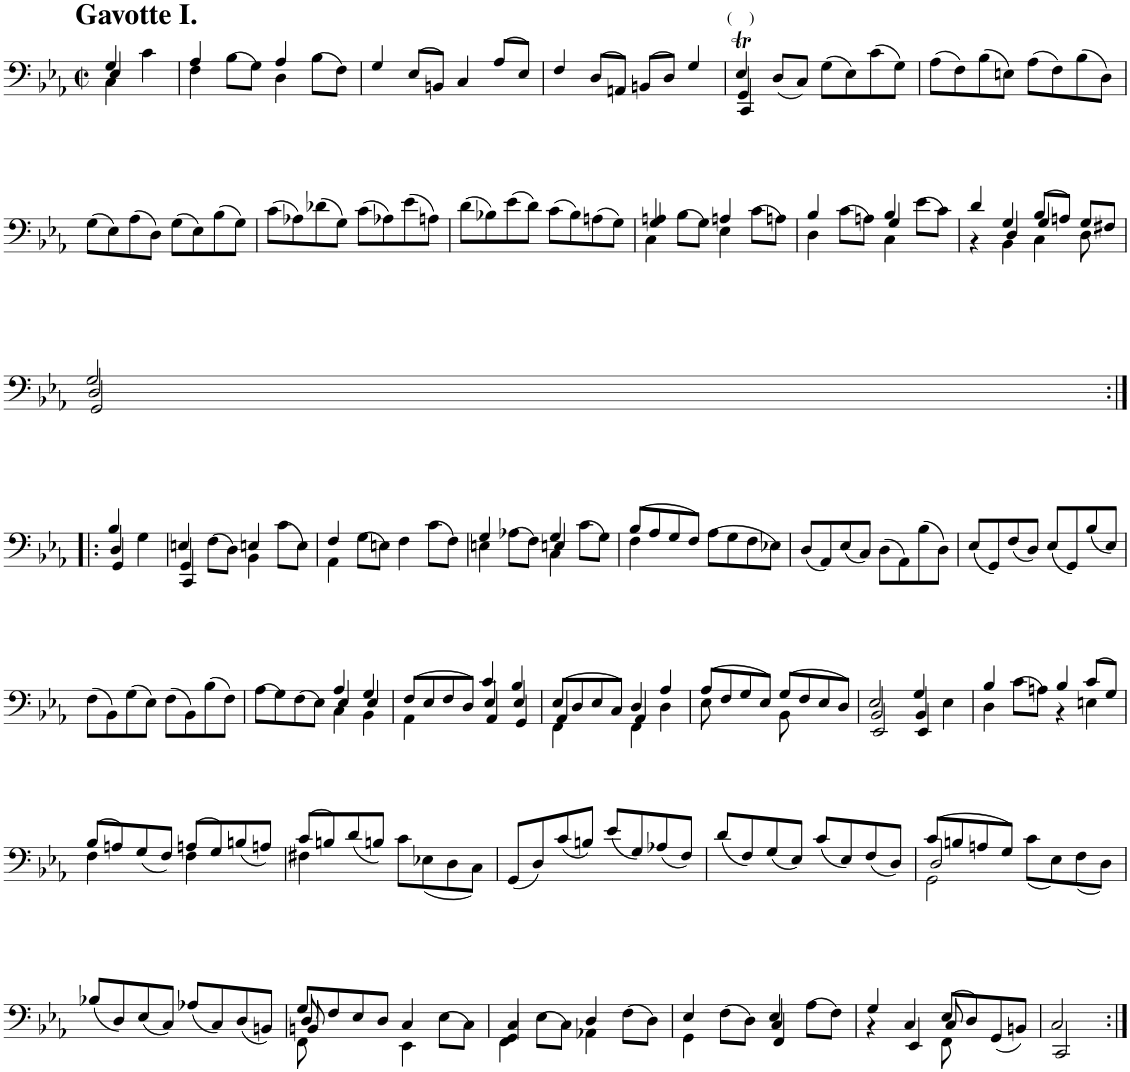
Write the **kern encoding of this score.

**kern
*part1
*staff1
*I"Violoncello
*I'Vc.
*clefF4
*k[b-e-a-]
*M2/2
*met(c|)
=
*^
*	*^
!LO:TX:a:B:t=Gavotte I.	!	!
4G/	4C\	4E-/
4c\	4ryy	4ryy
*	*v	*v
=1	=1
4A-/	4F\
(8B-\L	4ryy
8G\J)	.
4A-/	4D\
(8B-\L	4ryy
8F\J)	.
*v	*v
=2
4G/
(>8E-/L
8BBn/J)
4C/
(>8A-/L
8E-/J)
=3
4F/
(>8D/L
8AAn/J)
(>8BBn/L
8D/J)
4G/
=4
*^
*	*^
!LO:TX:a:t=(    )	!	!
4E-T/	4CC/	4GG/
(8D/L	2.ryy	2.ryy
8C/J)	.	.
(>8G\L	.	.
8E-\)	.	.
(>8c\	.	.
8G\J)	.	.
*v	*v	*v
=5
(8A-\L
8F\)
(8B-\
8En\J)
(8A-\L
8F\)
(8B-\
8D\J)
!!LO:LB:g=z
=6
(8G\L
8E-\)
(8A-\
8D\J)
(8G\L
8E-\)
(8B-\
8G\J)
=7
(8c\L
8A-X\)
(8d-X\
8G\J)
(8c\L
8A-X\)
(8e-\
8An\J)
=8
(8d\L
8B-X\)
(8e-\
8d\J)
(8c\L
8B-\)
(8An\
8G\J)
=9
*^
*	*^
4An/	4C\	4G/
(8B-\L	4ryy	2.ryy
8G\J)	.	.
4An/	4E-\	.
(8c\L	4ryy	.
8An\J)	.	.
=10	=10	=10
4B-/	4D\	2ryy
(8c\L	4ryy	.
8An\J)	.	.
4B-/	4C\	4G/
(8e-\L	4ryy	4ryy
8c\J)	.	.
=11	=11	=11
4d/	4r	4ryy
4G/	4BB-\	4D/
(8B-/L	4C\	4G/
8An/J)	.	.
8G/L	8D\	4ryy
8F#X/J	8ryy	.
!!LO:LB:g=z	!!	!!
=12	=12	=12
2G/	2GG/	2D/
!!LO:LB:g=z	!!	!!
=13:|!|:	=13:|!|:	=13:|!|:
4B-/	4GG/	4D/
4G\	4ryy	4ryy
=14	=14	=14
4En/	4CC/	4GG/
(8F\L	4ryy	2.ryy
8D\J)	.	.
4En/	4BB-\	.
(8c\L	4ryy	.
8E\J)	.	.
*	*v	*v
=15	=15
4F/	4AA-\
(8G\L	2.ryy
8En\J)	.
4F\	.
(8c\L	.
8F\J)	.
=16	=16
*	*^
4G/	4En\	2ryy
(8A-X\L	4ryy	.
8F\J)	.	.
4G/	4C\	4En/
(8c\L	4ryy	4ryy
8G\J)	.	.
*	*v	*v
=17	=17
(8B-/L	4F\
8A-/	.
8G/	2.ryy
8F/J)	.
(8A-\L	.
8G\	.
8F\	.
8E-X\J)	.
*v	*v
=18
(8D/L
8AA-/)
(8E-/
8C/J)
(8D\L
8AA-\)
(8B-\
8D\J)
=19
(8E-/L
8GG/)
(8F/
8D/J)
(8E-/L
8GG/)
(8B-/
8E-/J)
!!LO:LB:g=z
=20
(8F\L
8BB-\)
(8G\
8E-\J)
(8F\L
8BB-\)
(8B-\
8F\J)
=21
*^
*	*^
(8A-\L	2ryy	2ryy
8G\)	.	.
(8F\	.	.
8E-\J)	.	.
4A-/	4C\	4E-/
4G/	4BB-\	4E-/
=22	=22	=22
(8F/L	4AA-\	2ryy
8E-/	.	.
8F/	4ryy	.
8D/J)	.	.
4c/	4AA-/	4E-/
4B-/	4GG/	4E-/
=23	=23	=23
(8E-/L	4FF\	4AA-/
8D/	.	.
8E-/	4ryy	4ryy
8C/J)	.	.
4D/	4FF\	4AA-/
4A-/	4D\	4ryy
*	*v	*v
=24	=24
(8A-/L	8E-\
8F/	4.ryy
8G/	.
8E-/J)	.
(8G/L	8BB-\
8F/	4.ryy
8E-/	.
8D/J)	.
=25	=25
*	*^
2E-/	2EE-/	2BB-/
4G/	4EE-/	4BB-/
4E-\	4ryy	4ryy
*	*v	*v
=26	=26
4B-/	4D\
(8c\L	4ryy
8An\J)	.
4B-/	4r
(8c/L	4En\
8G/J)	.
!!LO:LB:g=z	!!
=27	=27
(8B-/L	4F\
8An/)	.
(8G/	4ryy
8F/J)	.
(8An/L	4F\
8G/)	.
(8Bn/	4ryy
8An/J)	.
=28	=28
(8c/L	4F#X\
8Bn/)	.
(8d/	2.ryy
8Bn/J)	.
8c\L	.
(<8E-X\	.
8D\	.
8C\J)	.
*v	*v
=29
(8GG/L
8D/)
(8c/
8Bn/J)
(8e-/L
8G/)
(8A-X/
8F/J)
=30
(8d/L
8F/)
(8G/
8E-/J)
(8c/L
8E-/)
(8F/
8D/J)
=31
*^
*	*^
(8c/L	2GG\	2D/
8Bn/	.	.
8An/	.	.
8G/J)	.	.
(<8c\L	2ryy	2ryy
8E-\)	.	.
(<8F\	.	.
8D\J)	.	.
*v	*v	*v
!!LO:LB:g=z
=32
(8B-X/L
8D/)
(8E-/
8C/J)
(8A-X/L
8C/)
(8D/
8BBn/J)
=33
*^
*	*^
*	*	*^
8G/L	8FF\	8D/	8BBn/
8F/	4.ryy	2..ryy	2..ryy
8E-/	.	.	.
8D/J	.	.	.
4C/	4EE-\	.	.
(8E-\L	4ryy	.	.
8C\J)	.	.	.
*	*	*v	*v
=34	=34	=34
4D/	4FF\	4C/
(8E-\L	4ryy	2.ryy
8C\J)	.	.
4D/	4AA-X\	.
(8F\L	4ryy	.
8D\J)	.	.
=35	=35	=35
4E-/	4GG\	2ryy
(8F\L	4ryy	.
8D\J)	.	.
4E-/	4FF/	4C/
(8A-\L	4ryy	4ryy
8F\J)	.	.
=36	=36	=36
4G/	4r	2ryy
4C/	4EE-/	.
(8E-/L	8FF\	8C/
8D/)	4.ryy	4.ryy
(8GG/	.	.
8BBn/J)	.	.
*	*v	*v
=37	=37
2C/	2CC/
*v	*v
=:|!
*-
